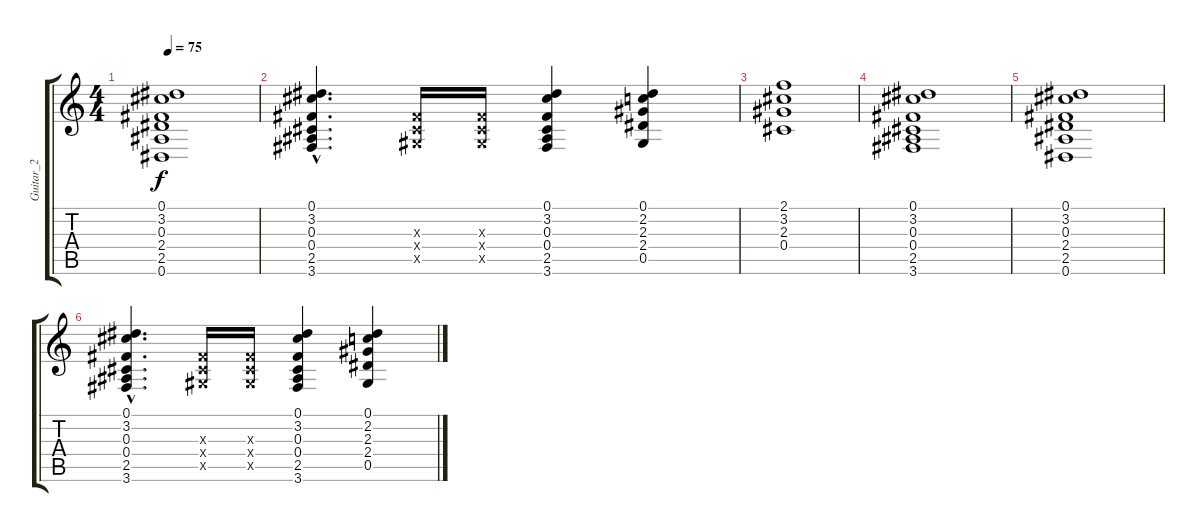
\track ("Guitar_2" "Guitar_2") {instrument distortionguitar}
\staff {score tabs}
\tuning (Eb4 Bb3 Gb3 Db3 Ab2 Eb2) {hide}
\ts (4 4)
\tempo 75
\clef g2
\ks c
(0.1 3.2 0.3 2.4 2.5 0.6).1{dy f} |
(0.1{hac} 3.2{hac} 0.3{hac} 0.4{hac} 2.5{hac} 3.6{hac}).4{d} (0.3{x} 0.4{x} 0.5{x}).16 (0.3{x} 0.4{x} 0.5{x}).16 (0.1 3.2 0.3 0.4 2.5 3.6).4 (0.1 2.2 2.3 2.4 0.5).4 |
(2.1 3.2 2.3 0.4).1 |
(0.1 3.2 0.3 0.4 2.5 3.6).1 |
(0.1 3.2 0.3 2.4 2.5 0.6).1 |
(0.1{hac} 3.2{hac} 0.3{hac} 0.4{hac} 2.5{hac} 3.6{hac}).4{d} (0.3{x} 0.4{x} 0.5{x}).16 (0.3{x} 0.4{x} 0.5{x}).16 (0.1 3.2 0.3 0.4 2.5 3.6).4 (0.1 2.2 2.3 2.4 0.5).4
